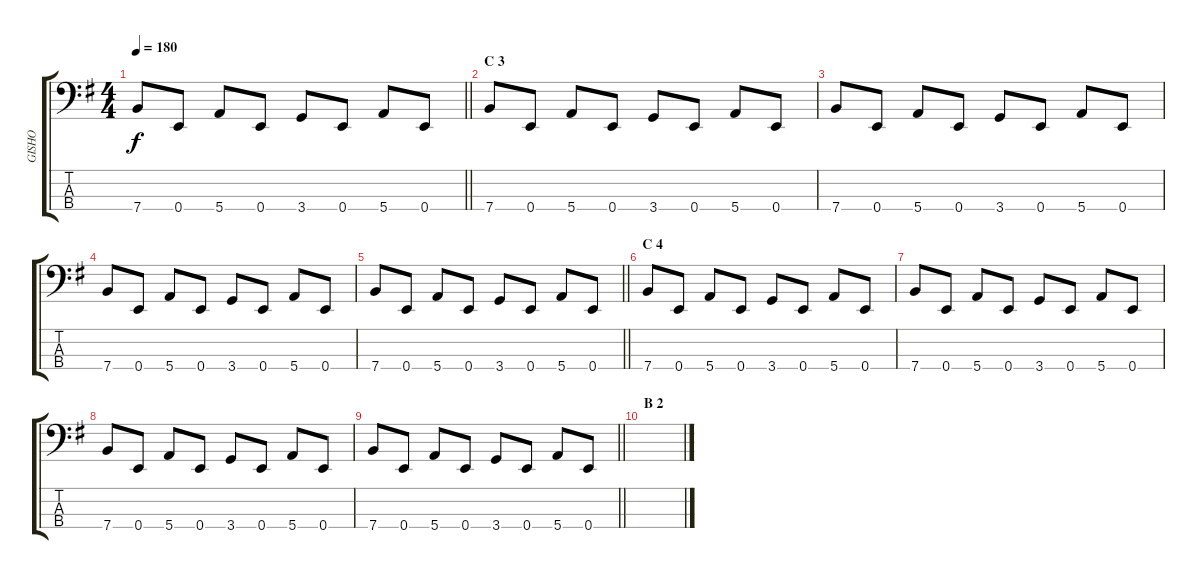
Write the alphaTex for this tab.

\track ("GISHO" "GISHO") {instrument electricbasspick}
\staff {score tabs}
\tuning (G2 D2 A1 E1) {hide}
\ts (4 4)
\tempo 180
\clef f4
\barLineRight lightlight
\ks g
7.4.8{dy f} 0.4.8 5.4.8 0.4.8 3.4.8 0.4.8 5.4.8 0.4.8 |
\section ("" "C 3")
7.4.8 0.4.8 5.4.8 0.4.8 3.4.8 0.4.8 5.4.8 0.4.8 |
7.4.8 0.4.8 5.4.8 0.4.8 3.4.8 0.4.8 5.4.8 0.4.8 |
7.4.8 0.4.8 5.4.8 0.4.8 3.4.8 0.4.8 5.4.8 0.4.8 |
\barLineRight lightlight
7.4.8 0.4.8 5.4.8 0.4.8 3.4.8 0.4.8 5.4.8 0.4.8 |
\section ("" "C 4")
7.4.8 0.4.8 5.4.8 0.4.8 3.4.8 0.4.8 5.4.8 0.4.8 |
7.4.8 0.4.8 5.4.8 0.4.8 3.4.8 0.4.8 5.4.8 0.4.8 |
7.4.8 0.4.8 5.4.8 0.4.8 3.4.8 0.4.8 5.4.8 0.4.8 |
\barLineRight lightlight
7.4.8 0.4.8 5.4.8 0.4.8 3.4.8 0.4.8 5.4.8 0.4.8 |
\section ("" "B 2")
